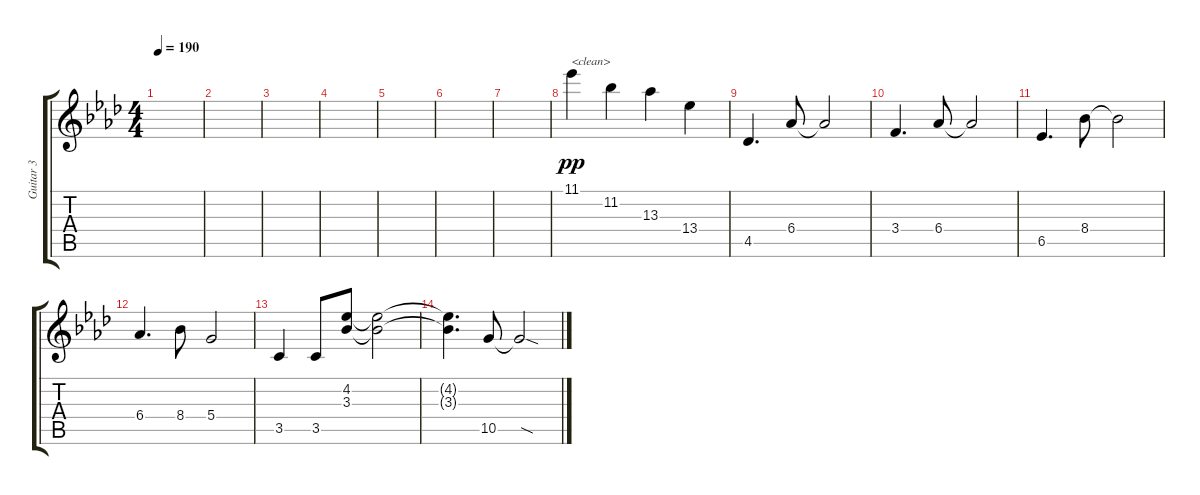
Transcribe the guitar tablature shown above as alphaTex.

\track ("Guitar 3" "Guitar 3") {instrument distortionguitar}
\staff {score tabs}
\tuning (E4 B3 G3 D3 A2 E2) {hide}
\ts (4 4)
\tempo 190
\clef g2
\ks ab
|
|
|
|
|
|
|
11.1.4{txt "<clean>" dy pp} 11.2.4 13.3.4 13.4.4 |
4.5.4{d} 6.4.8 6.4{t}.2 |
3.4.4{d} 6.4.8 6.4{t}.2 |
6.5.4{d} 8.4.8 8.4{t}.2 |
6.4.4{d} 8.4.8 5.4.2 |
3.5.4 3.5.8 (4.2 3.3).8 (4.2{t} 3.3{t}).2 |
(4.2{t} 3.3{t}).4{d} 10.5.8 10.5{sod t}.2
